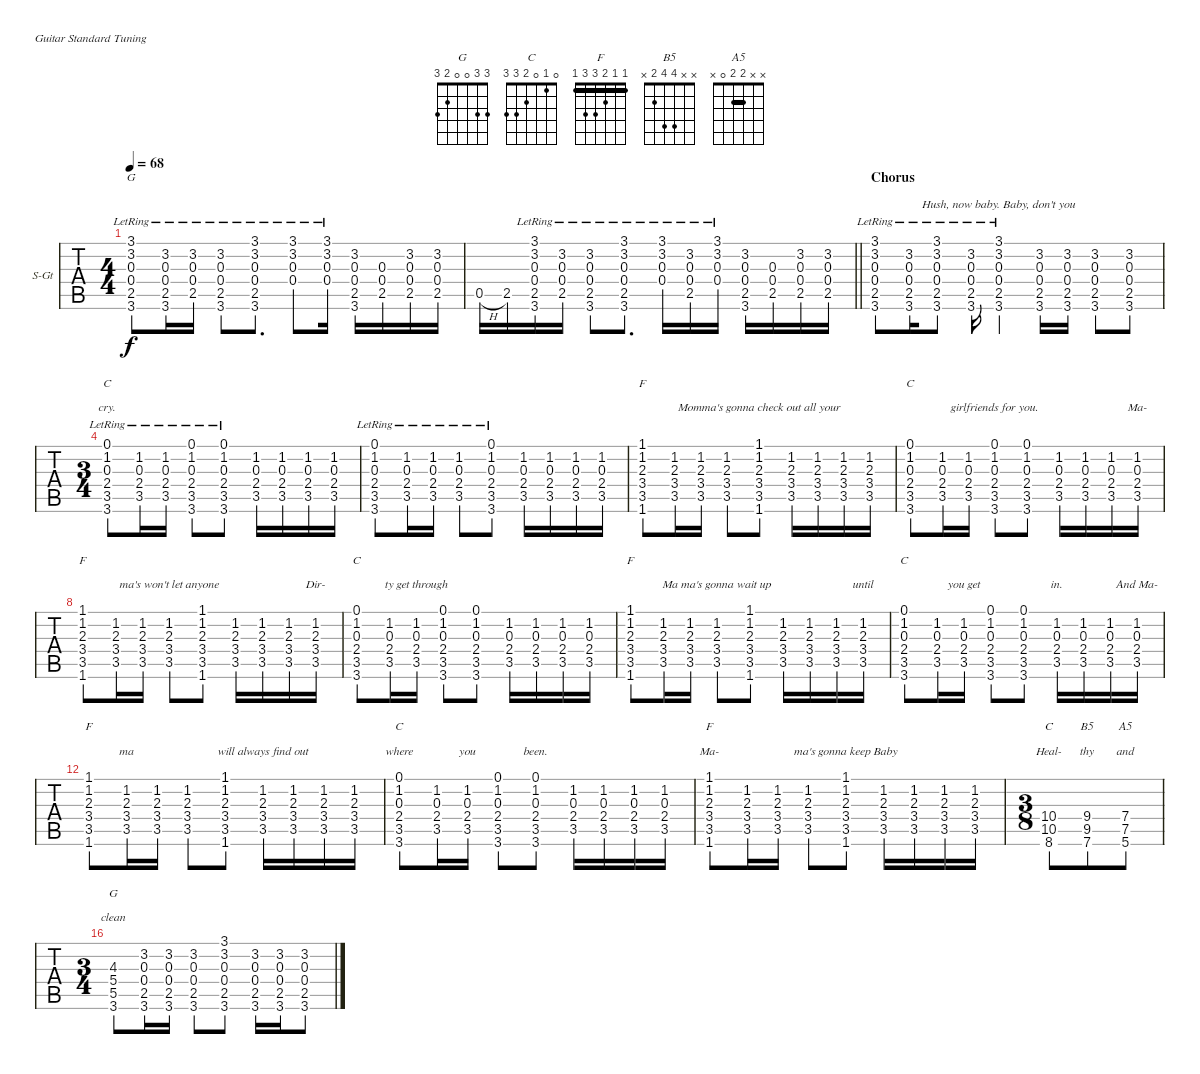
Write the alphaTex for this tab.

\bracketExtendMode nobrackets
\firstSystemTrackNameOrientation horizontal
\otherSystemsTrackNameOrientation horizontal
\defaultBarNumberDisplay FirstOfSystem
\track ("Acoustic w/ Solo" "S-Gt") {instrument acousticguitarsteel}
\staff {tabs}
\tuning (E4 B3 G3 D3 A2 E2)
\chord ("G" 3 3 0 0 2 3)
\chord ("C" 0 1 0 2 3 3)
\chord ("F" 1 1 2 3 3 1) {barre (1 1)}
\chord ("B5" x x 4 4 2 x)
\chord ("A5" x x 2 2 0 x) {barre 2}
\ts (4 4)
\tempo 68
\clef g2
\ks c
(3.1{lr} 3.2{lr} 0.3{lr} 0.4{lr} 2.5{lr} 3.6{lr}).8{ch "G" lyrics (0 "") lyrics (1 "") lyrics (2 "") lyrics (3 "") lyrics (4 "") dy f} (3.2{lr} 0.3{lr} 0.4{lr} 2.5{lr} 3.6{lr}).16{lyrics (0 "") lyrics (1 "") lyrics (2 "") lyrics (3 "") lyrics (4 "")} (3.2{lr} 0.3{lr} 0.4{lr} 2.5{lr}).16{lyrics (0 "") lyrics (1 "") lyrics (2 "") lyrics (3 "") lyrics (4 "")} (3.2{lr} 0.3{lr} 0.4{lr} 2.5{lr} 3.6{lr}).8{lyrics (0 "") lyrics (1 "") lyrics (2 "") lyrics (3 "") lyrics (4 "")} (3.1{lr} 3.2{lr} 0.3{lr} 0.4{lr} 2.5{lr} 3.6{lr}).8{d lyrics (0 "") lyrics (1 "") lyrics (2 "") lyrics (3 "") lyrics (4 "")} (3.1{lr} 3.2{lr} 0.3{lr} 0.4{lr}).8{lyrics (0 "") lyrics (1 "") lyrics (2 "") lyrics (3 "") lyrics (4 "")} (3.1{lr} 3.2{lr} 0.3{lr} 0.4{lr}).16{lyrics (0 "") lyrics (1 "") lyrics (2 "") lyrics (3 "") lyrics (4 "")} (3.2 0.3 0.4 2.5 3.6).16{lyrics (0 "") lyrics (1 "") lyrics (2 "") lyrics (3 "") lyrics (4 "")} (0.3 0.4 2.5).16{lyrics (0 "") lyrics (1 "") lyrics (2 "") lyrics (3 "") lyrics (4 "")} (3.2 0.3 0.4 2.5).16 (3.2 0.3 0.4 2.5).16 |
\barLineRight lightlight
0.5{h}.16{lyrics (0 "") lyrics (1 "") lyrics (2 "") lyrics (3 "") lyrics (4 "")} 2.5.16{lyrics (0 "") lyrics (1 "") lyrics (2 "") lyrics (3 "") lyrics (4 "")} (3.2{lr} 0.3{lr} 0.4{lr} 3.1{lr} 3.6{lr} 2.5{lr}).16{lyrics (0 "") lyrics (1 "") lyrics (2 "") lyrics (3 "") lyrics (4 "")} (3.2{lr} 0.3{lr} 0.4{lr} 2.5{lr}).16{lyrics (0 "") lyrics (1 "") lyrics (2 "") lyrics (3 "") lyrics (4 "")} (3.2{lr} 0.3{lr} 0.4{lr} 2.5{lr} 3.6{lr}).8{lyrics (0 "") lyrics (1 "") lyrics (2 "") lyrics (3 "") lyrics (4 "")} (3.1{lr} 3.2{lr} 0.3{lr} 0.4{lr} 2.5{lr} 3.6{lr}).8{d lyrics (0 "") lyrics (1 "") lyrics (2 "") lyrics (3 "") lyrics (4 "")} (3.1{lr} 3.2{lr} 0.3{lr} 0.4{lr}).16{lyrics (0 "") lyrics (1 "") lyrics (2 "") lyrics (3 "") lyrics (4 "")} (3.2{lr} 0.3{lr} 0.4{lr} 2.5{lr}).16{lyrics (0 "") lyrics (1 "") lyrics (2 "") lyrics (3 "") lyrics (4 "")} (3.1{lr} 3.2{lr} 0.3{lr} 0.4{lr}).16{lyrics (0 "") lyrics (1 "") lyrics (2 "") lyrics (3 "") lyrics (4 "")} (3.2 0.3 0.4 2.5 3.6).16{lyrics (0 "") lyrics (1 "") lyrics (2 "") lyrics (3 "") lyrics (4 "")} (0.3 0.4 2.5).16{lyrics (0 "") lyrics (1 "") lyrics (2 "") lyrics (3 "") lyrics (4 "")} (3.2 0.3 0.4 2.5).16{lyrics (0 "") lyrics (1 "") lyrics (2 "") lyrics (3 "") lyrics (4 "")} (3.2 0.3 0.4 2.5).16{lyrics (0 "") lyrics (1 "") lyrics (2 "") lyrics (3 "") lyrics (4 "")} |
\section ("" "Chorus")
(3.2{lr} 0.3{lr} 0.4{lr} 2.5{lr} 3.6{lr} 3.1{lr}).8{lyrics (0 "") lyrics (1 "") lyrics (2 "") lyrics (3 "") lyrics (4 "")} (3.2{lr} 0.3{lr} 0.4{lr} 2.5{lr} 3.6{lr}).16{lyrics (0 "") lyrics (1 "") lyrics (2 "") lyrics (3 "") lyrics (4 "")} (3.2{lr} 0.3{lr} 0.4{lr} 2.5{lr} 3.6{lr} 3.1{lr}).8{lyrics (0 "") lyrics (1 "") lyrics (2 "") lyrics (3 "") lyrics (4 "")} (3.2{lr} 0.3{lr} 0.4{lr} 2.5{lr} 3.6{lr}).16{lyrics (0 "") lyrics (1 "") lyrics (2 "") lyrics (3 "") lyrics (4 "")} (3.2{lr} 0.3{lr} 0.4{lr} 2.5{lr} 3.6{lr} 3.1{lr}).4{lyrics (0 "") lyrics (1 "") lyrics (2 "") lyrics (3 "Hush, now baby. Baby, don't you ") lyrics (4 "")} (3.2 0.3 0.4 2.5 3.6).16{lyrics (0 "") lyrics (1 "") lyrics (2 "") lyrics (3 "") lyrics (4 "")} (3.2 0.3 0.4 2.5 3.6).16{lyrics (0 "") lyrics (1 "") lyrics (2 "") lyrics (3 "") lyrics (4 "")} (3.2 0.3 0.4 2.5 3.6).8{lyrics (0 "") lyrics (1 "") lyrics (2 "") lyrics (3 "") lyrics (4 "")} (3.2 0.3 0.4 2.5 3.6).8{lyrics (0 "") lyrics (1 "") lyrics (2 "") lyrics (3 "") lyrics (4 "")} |
\ts (3 4)
(0.1{lr} 1.2{lr} 0.3{lr} 2.4{lr} 3.5{lr} 3.6{lr}).8{ch "C" lyrics (0 "") lyrics (1 "") lyrics (2 "") lyrics (3 "cry.") lyrics (4 "")} (1.2{lr} 0.3{lr} 2.4{lr} 3.5{lr}).16{lyrics (0 "") lyrics (1 "") lyrics (2 "") lyrics (3 "") lyrics (4 "")} (1.2{lr} 0.3{lr} 2.4{lr} 3.5{lr}).16{lyrics (0 "") lyrics (1 "") lyrics (2 "") lyrics (3 "") lyrics (4 "")} (1.2{lr} 0.3{lr} 2.4{lr} 3.5{lr} 0.1{lr} 3.6{lr}).8{lyrics (0 "") lyrics (1 "") lyrics (2 "") lyrics (3 "") lyrics (4 "")} (0.1{lr} 1.2{lr} 0.3{lr} 2.4{lr} 3.5{lr} 3.6{lr}).8{lyrics (0 "") lyrics (1 "") lyrics (2 "") lyrics (3 "") lyrics (4 "")} (1.2 0.3 2.4 3.5).16{lyrics (0 "") lyrics (1 "") lyrics (2 "") lyrics (3 "") lyrics (4 "")} (1.2 0.3 2.4 3.5).16{lyrics (0 "") lyrics (1 "") lyrics (2 "") lyrics (3 "") lyrics (4 "")} (1.2 0.3 2.4 3.5).16{lyrics (0 "") lyrics (1 "") lyrics (2 "") lyrics (3 "") lyrics (4 "")} (1.2 0.3 2.4 3.5).16{lyrics (0 "") lyrics (1 "") lyrics (2 "") lyrics (3 "") lyrics (4 "")} |
(0.1{lr} 1.2{lr} 0.3{lr} 2.4{lr} 3.5{lr} 3.6{lr}).8{lyrics (0 "") lyrics (1 "") lyrics (2 "") lyrics (3 "") lyrics (4 "")} (1.2{lr} 0.3{lr} 2.4{lr} 3.5{lr}).16{lyrics (0 "") lyrics (1 "") lyrics (2 "") lyrics (3 "") lyrics (4 "")} (1.2{lr} 0.3{lr} 2.4{lr} 3.5{lr}).16{lyrics (0 "") lyrics (1 "") lyrics (2 "") lyrics (3 "") lyrics (4 "")} (1.2{lr} 0.3{lr} 2.4{lr} 3.5{lr}).8{lyrics (0 "") lyrics (1 "") lyrics (2 "") lyrics (3 "") lyrics (4 "")} (0.1{lr} 1.2{lr} 0.3{lr} 2.4{lr} 3.5{lr} 3.6{lr}).8{lyrics (0 "") lyrics (1 "") lyrics (2 "") lyrics (3 "") lyrics (4 "")} (1.2 0.3 2.4 3.5).16{lyrics (0 "") lyrics (1 "") lyrics (2 "") lyrics (3 "") lyrics (4 "")} (1.2 0.3 2.4 3.5).16{lyrics (0 "") lyrics (1 "") lyrics (2 "") lyrics (3 "") lyrics (4 "")} (1.2 0.3 2.4 3.5).16{lyrics (0 "") lyrics (1 "") lyrics (2 "") lyrics (3 "") lyrics (4 "")} (1.2 0.3 2.4 3.5).16{lyrics (0 "") lyrics (1 "") lyrics (2 "") lyrics (3 "") lyrics (4 "")} |
(1.1 1.2 2.3 3.4 3.5 1.6).8{ch "F" lyrics (0 "") lyrics (1 "") lyrics (2 "") lyrics (3 "") lyrics (4 "")} (1.2 2.3 3.4 3.5).16{lyrics (0 "") lyrics (1 "") lyrics (2 "") lyrics (3 "") lyrics (4 "")} (1.2 2.3 3.4 3.5).16{lyrics (0 "") lyrics (1 "") lyrics (2 "") lyrics (3 "") lyrics (4 "")} (1.2 2.3 3.4 3.5).8{lyrics (0 "") lyrics (1 "") lyrics (2 "") lyrics (3 "") lyrics (4 "")} (1.1 1.2 2.3 3.4 3.5 1.6).8{lyrics (0 "") lyrics (1 "") lyrics (2 "") lyrics (3 "Momma's gonna check out all your ") lyrics (4 "")} (1.2 2.3 3.4 3.5).16{lyrics (0 "") lyrics (1 "") lyrics (2 "") lyrics (3 "") lyrics (4 "")} (1.2 2.3 3.4 3.5).16{lyrics (0 "") lyrics (1 "") lyrics (2 "") lyrics (3 "") lyrics (4 "")} (1.2 2.3 3.4 3.5).16{lyrics (0 "") lyrics (1 "") lyrics (2 "") lyrics (3 "") lyrics (4 "")} (1.2 2.3 3.4 3.5).16{lyrics (0 "") lyrics (1 "") lyrics (2 "") lyrics (3 "") lyrics (4 "")} |
(0.1 1.2 0.3 2.4 3.5 3.6).8{ch "C" lyrics (0 "") lyrics (1 "") lyrics (2 "") lyrics (3 "") lyrics (4 "")} (1.2 0.3 2.4 3.5).16{lyrics (0 "") lyrics (1 "") lyrics (2 "") lyrics (3 "") lyrics (4 "")} (1.2 0.3 2.4 3.5).16{lyrics (0 "") lyrics (1 "") lyrics (2 "") lyrics (3 "") lyrics (4 "")} (0.1 1.2 0.3 2.4 3.5 3.6).8{lyrics (0 "") lyrics (1 "") lyrics (2 "") lyrics (3 "girlfriends for you.") lyrics (4 "")} (0.1 1.2 0.3 2.4 3.5 3.6).8{lyrics (0 "") lyrics (1 "") lyrics (2 "") lyrics (3 "") lyrics (4 "")} (1.2 0.3 2.4 3.5).16{lyrics (0 "") lyrics (1 "") lyrics (2 "") lyrics (3 "") lyrics (4 "")} (1.2 0.3 2.4 3.5).16{lyrics (0 "") lyrics (1 "") lyrics (2 "") lyrics (3 "") lyrics (4 "")} (1.2 0.3 2.4 3.5).16{lyrics (0 "") lyrics (1 "") lyrics (2 "") lyrics (3 "") lyrics (4 "")} (1.2 0.3 2.4 3.5).16{lyrics (0 "") lyrics (1 "") lyrics (2 "") lyrics (3 "Ma-") lyrics (4 "")} |
(1.1 1.2 2.3 3.4 3.5 1.6).8{ch "F" lyrics (0 "") lyrics (1 "") lyrics (2 "") lyrics (3 "") lyrics (4 "")} (1.2 2.3 3.4 3.5).16{lyrics (0 "") lyrics (1 "") lyrics (2 "") lyrics (3 "") lyrics (4 "")} (1.2 2.3 3.4 3.5).16{lyrics (0 "") lyrics (1 "") lyrics (2 "") lyrics (3 "") lyrics (4 "")} (1.2 2.3 3.4 3.5).8{lyrics (0 "") lyrics (1 "") lyrics (2 "") lyrics (3 "ma's won't let anyone ") lyrics (4 "")} (1.1 1.2 2.3 3.4 3.5 1.6).8{lyrics (0 "") lyrics (1 "") lyrics (2 "") lyrics (3 "") lyrics (4 "")} (1.2 2.3 3.4 3.5).16{lyrics (0 "") lyrics (1 "") lyrics (2 "") lyrics (3 "") lyrics (4 "")} (1.2 2.3 3.4 3.5).16{lyrics (0 "") lyrics (1 "") lyrics (2 "") lyrics (3 "") lyrics (4 "")} (1.2 2.3 3.4 3.5).16{lyrics (0 "") lyrics (1 "") lyrics (2 "") lyrics (3 "") lyrics (4 "")} (1.2 2.3 3.4 3.5).16{lyrics (0 "") lyrics (1 "") lyrics (2 "") lyrics (3 "Dir-") lyrics (4 "")} |
(0.1 1.2 0.3 2.4 3.5 3.6).8{ch "C" lyrics (0 "") lyrics (1 "") lyrics (2 "") lyrics (3 "") lyrics (4 "")} (1.2 0.3 2.4 3.5).16{lyrics (0 "") lyrics (1 "") lyrics (2 "") lyrics (3 "") lyrics (4 "")} (1.2 0.3 2.4 3.5).16{lyrics (0 "") lyrics (1 "") lyrics (2 "") lyrics (3 "ty get through") lyrics (4 "")} (0.1 1.2 0.3 2.4 3.5 3.6).8{lyrics (0 "") lyrics (1 "") lyrics (2 "") lyrics (3 "") lyrics (4 "")} (0.1 1.2 0.3 2.4 3.5 3.6).8{lyrics (0 "") lyrics (1 "") lyrics (2 "") lyrics (3 "") lyrics (4 "")} (1.2 0.3 2.4 3.5).16{lyrics (0 "") lyrics (1 "") lyrics (2 "") lyrics (3 "") lyrics (4 "")} (1.2 0.3 2.4 3.5).16{lyrics (0 "") lyrics (1 "") lyrics (2 "") lyrics (3 "") lyrics (4 "")} (1.2 0.3 2.4 3.5).16{lyrics (0 "") lyrics (1 "") lyrics (2 "") lyrics (3 "") lyrics (4 "")} (1.2 0.3 2.4 3.5).16{lyrics (0 "") lyrics (1 "") lyrics (2 "") lyrics (3 "") lyrics (4 "")} |
(1.1 1.2 2.3 3.4 3.5 1.6).8{ch "F" lyrics (0 "") lyrics (1 "") lyrics (2 "") lyrics (3 "") lyrics (4 "")} (1.2 2.3 3.4 3.5).16{lyrics (0 "") lyrics (1 "") lyrics (2 "") lyrics (3 "") lyrics (4 "")} (1.2 2.3 3.4 3.5).16{lyrics (0 "") lyrics (1 "") lyrics (2 "") lyrics (3 "") lyrics (4 "")} (1.2 2.3 3.4 3.5).8{lyrics (0 "") lyrics (1 "") lyrics (2 "") lyrics (3 "Ma ma's gonna wait up ") lyrics (4 "")} (1.1 1.2 2.3 3.4 3.5 1.6).8{lyrics (0 "") lyrics (1 "") lyrics (2 "") lyrics (3 "") lyrics (4 "")} (1.2 2.3 3.4 3.5).16{lyrics (0 "") lyrics (1 "") lyrics (2 "") lyrics (3 "") lyrics (4 "")} (1.2 2.3 3.4 3.5).16{lyrics (0 "") lyrics (1 "") lyrics (2 "") lyrics (3 "") lyrics (4 "")} (1.2 2.3 3.4 3.5).16{lyrics (0 "") lyrics (1 "") lyrics (2 "") lyrics (3 "") lyrics (4 "")} (1.2 2.3 3.4 3.5).16{lyrics (0 "") lyrics (1 "") lyrics (2 "") lyrics (3 "until ") lyrics (4 "")} |
(0.1 1.2 0.3 2.4 3.5 3.6).8{ch "C" lyrics (0 "") lyrics (1 "") lyrics (2 "") lyrics (3 "") lyrics (4 "")} (1.2 0.3 2.4 3.5).16{lyrics (0 "") lyrics (1 "") lyrics (2 "") lyrics (3 "") lyrics (4 "")} (1.2 0.3 2.4 3.5).16{lyrics (0 "") lyrics (1 "") lyrics (2 "") lyrics (3 "you get ") lyrics (4 "")} (0.1 1.2 0.3 2.4 3.5 3.6).8{lyrics (0 "") lyrics (1 "") lyrics (2 "") lyrics (3 "") lyrics (4 "")} (0.1 1.2 0.3 2.4 3.5 3.6).8{lyrics (0 "") lyrics (1 "") lyrics (2 "") lyrics (3 "") lyrics (4 "")} (1.2 0.3 2.4 3.5).16{lyrics (0 "") lyrics (1 "") lyrics (2 "") lyrics (3 "in.") lyrics (4 "")} (1.2 0.3 2.4 3.5).16{lyrics (0 "") lyrics (1 "") lyrics (2 "") lyrics (3 "") lyrics (4 "")} (1.2 0.3 2.4 3.5).16{lyrics (0 "") lyrics (1 "") lyrics (2 "") lyrics (3 "") lyrics (4 "")} (1.2 0.3 2.4 3.5).16{lyrics (0 "") lyrics (1 "") lyrics (2 "") lyrics (3 "And Ma-") lyrics (4 "")} |
(1.1 1.2 2.3 3.4 3.5 1.6).8{ch "F" lyrics (0 "") lyrics (1 "") lyrics (2 "") lyrics (3 "") lyrics (4 "")} (1.2 2.3 3.4 3.5).16{lyrics (0 "") lyrics (1 "") lyrics (2 "") lyrics (3 "ma ") lyrics (4 "")} (1.2 2.3 3.4 3.5).16{lyrics (0 "") lyrics (1 "") lyrics (2 "") lyrics (3 "") lyrics (4 "")} (1.2 2.3 3.4 3.5).8{lyrics (0 "") lyrics (1 "") lyrics (2 "") lyrics (3 "") lyrics (4 "")} (1.1 1.2 2.3 3.4 3.5 1.6).8{lyrics (0 "") lyrics (1 "") lyrics (2 "") lyrics (3 "") lyrics (4 "")} (1.2 2.3 3.4 3.5).16{lyrics (0 "") lyrics (1 "") lyrics (2 "") lyrics (3 "will always find out ") lyrics (4 "")} (1.2 2.3 3.4 3.5).16{lyrics (0 "") lyrics (1 "") lyrics (2 "") lyrics (3 "") lyrics (4 "")} (1.2 2.3 3.4 3.5).16{lyrics (0 "") lyrics (1 "") lyrics (2 "") lyrics (3 "") lyrics (4 "")} (1.2 2.3 3.4 3.5).16{lyrics (0 "") lyrics (1 "") lyrics (2 "") lyrics (3 "") lyrics (4 "")} |
(0.1 1.2 0.3 2.4 3.5 3.6).8{ch "C" lyrics (0 "") lyrics (1 "") lyrics (2 "") lyrics (3 "where ") lyrics (4 "")} (1.2 0.3 2.4 3.5).16{lyrics (0 "") lyrics (1 "") lyrics (2 "") lyrics (3 "") lyrics (4 "")} (1.2 0.3 2.4 3.5).16{lyrics (0 "") lyrics (1 "") lyrics (2 "") lyrics (3 "you ") lyrics (4 "")} (0.1 1.2 0.3 2.4 3.5 3.6).8{lyrics (0 "") lyrics (1 "") lyrics (2 "") lyrics (3 "") lyrics (4 "")} (0.1 1.2 0.3 2.4 3.5 3.6).8{lyrics (0 "") lyrics (1 "") lyrics (2 "") lyrics (3 "been.") lyrics (4 "")} (1.2 0.3 2.4 3.5).16{lyrics (0 "") lyrics (1 "") lyrics (2 "") lyrics (3 "") lyrics (4 "")} (1.2 0.3 2.4 3.5).16{lyrics (0 "") lyrics (1 "") lyrics (2 "") lyrics (3 "") lyrics (4 "")} (1.2 0.3 2.4 3.5).16{lyrics (0 "") lyrics (1 "") lyrics (2 "") lyrics (3 "") lyrics (4 "")} (1.2 0.3 2.4 3.5).16{lyrics (0 "") lyrics (1 "") lyrics (2 "") lyrics (3 "") lyrics (4 "")} |
(1.1 1.2 2.3 3.4 3.5 1.6).8{ch "F" lyrics (0 "") lyrics (1 "") lyrics (2 "") lyrics (3 "Ma-") lyrics (4 "")} (1.2 2.3 3.4 3.5).16{lyrics (0 "") lyrics (1 "") lyrics (2 "") lyrics (3 "") lyrics (4 "")} (1.2 2.3 3.4 3.5).16{lyrics (0 "") lyrics (1 "") lyrics (2 "") lyrics (3 "") lyrics (4 "")} (1.2 2.3 3.4 3.5).8{lyrics (0 "") lyrics (1 "") lyrics (2 "") lyrics (3 "") lyrics (4 "")} (1.1 1.2 2.3 3.4 3.5 1.6).8{lyrics (0 "") lyrics (1 "") lyrics (2 "") lyrics (3 "ma's gonna keep Baby ") lyrics (4 "")} (1.2 2.3 3.4 3.5).16{lyrics (0 "") lyrics (1 "") lyrics (2 "") lyrics (3 "") lyrics (4 "")} (1.2 2.3 3.4 3.5).16{lyrics (0 "") lyrics (1 "") lyrics (2 "") lyrics (3 "") lyrics (4 "")} (1.2 2.3 3.4 3.5).16{lyrics (0 "") lyrics (1 "") lyrics (2 "") lyrics (3 "") lyrics (4 "")} (1.2 2.3 3.4 3.5).16{lyrics (0 "") lyrics (1 "") lyrics (2 "") lyrics (3 "") lyrics (4 "")} |
\ts (3 8)
(10.4{st} 10.5{st} 8.6{st}).8{ch "C" lyrics (0 "") lyrics (1 "") lyrics (2 "") lyrics (3 "Heal-") lyrics (4 "")} (9.4{st} 9.5{st} 7.6{st}).8{ch "B5" lyrics (0 "") lyrics (1 "") lyrics (2 "") lyrics (3 "thy") lyrics (4 "")} (7.4{st} 7.5{st} 5.6{st}).8{ch "A5" lyrics (0 "") lyrics (1 "") lyrics (2 "") lyrics (3 "and") lyrics (4 "")} |
\ts (3 4)
(4.3{ac} 5.4{ac} 5.5{ac} 3.6{ac}).8{ch "G" lyrics (0 "") lyrics (1 "") lyrics (2 "") lyrics (3 "clean") lyrics (4 "")} (3.2 0.3 0.4 2.5 3.6).16{lyrics (0 "") lyrics (1 "") lyrics (2 "") lyrics (3 "") lyrics (4 "")} (3.2 0.3 0.4 2.5 3.6).16{lyrics (0 "") lyrics (1 "") lyrics (2 "") lyrics (3 "") lyrics (4 "")} (3.2 0.3 0.4 2.5 3.6).8{lyrics (0 "") lyrics (1 "") lyrics (2 "") lyrics (3 "") lyrics (4 "")} (3.1 3.2 0.3 0.4 2.5 3.6).8{lyrics (0 "") lyrics (1 "") lyrics (2 "") lyrics (3 "") lyrics (4 "")} (3.2 0.3 0.4 2.5 3.6).16{lyrics (0 "") lyrics (1 "") lyrics (2 "") lyrics (3 "") lyrics (4 "")} (3.2 0.3 0.4 2.5 3.6).16{lyrics (0 "") lyrics (1 "") lyrics (2 "") lyrics (3 "") lyrics (4 "")} (3.2 0.3 0.4 2.5 3.6).8{lyrics (0 "") lyrics (1 "") lyrics (2 "") lyrics (3 "") lyrics (4 "")}
